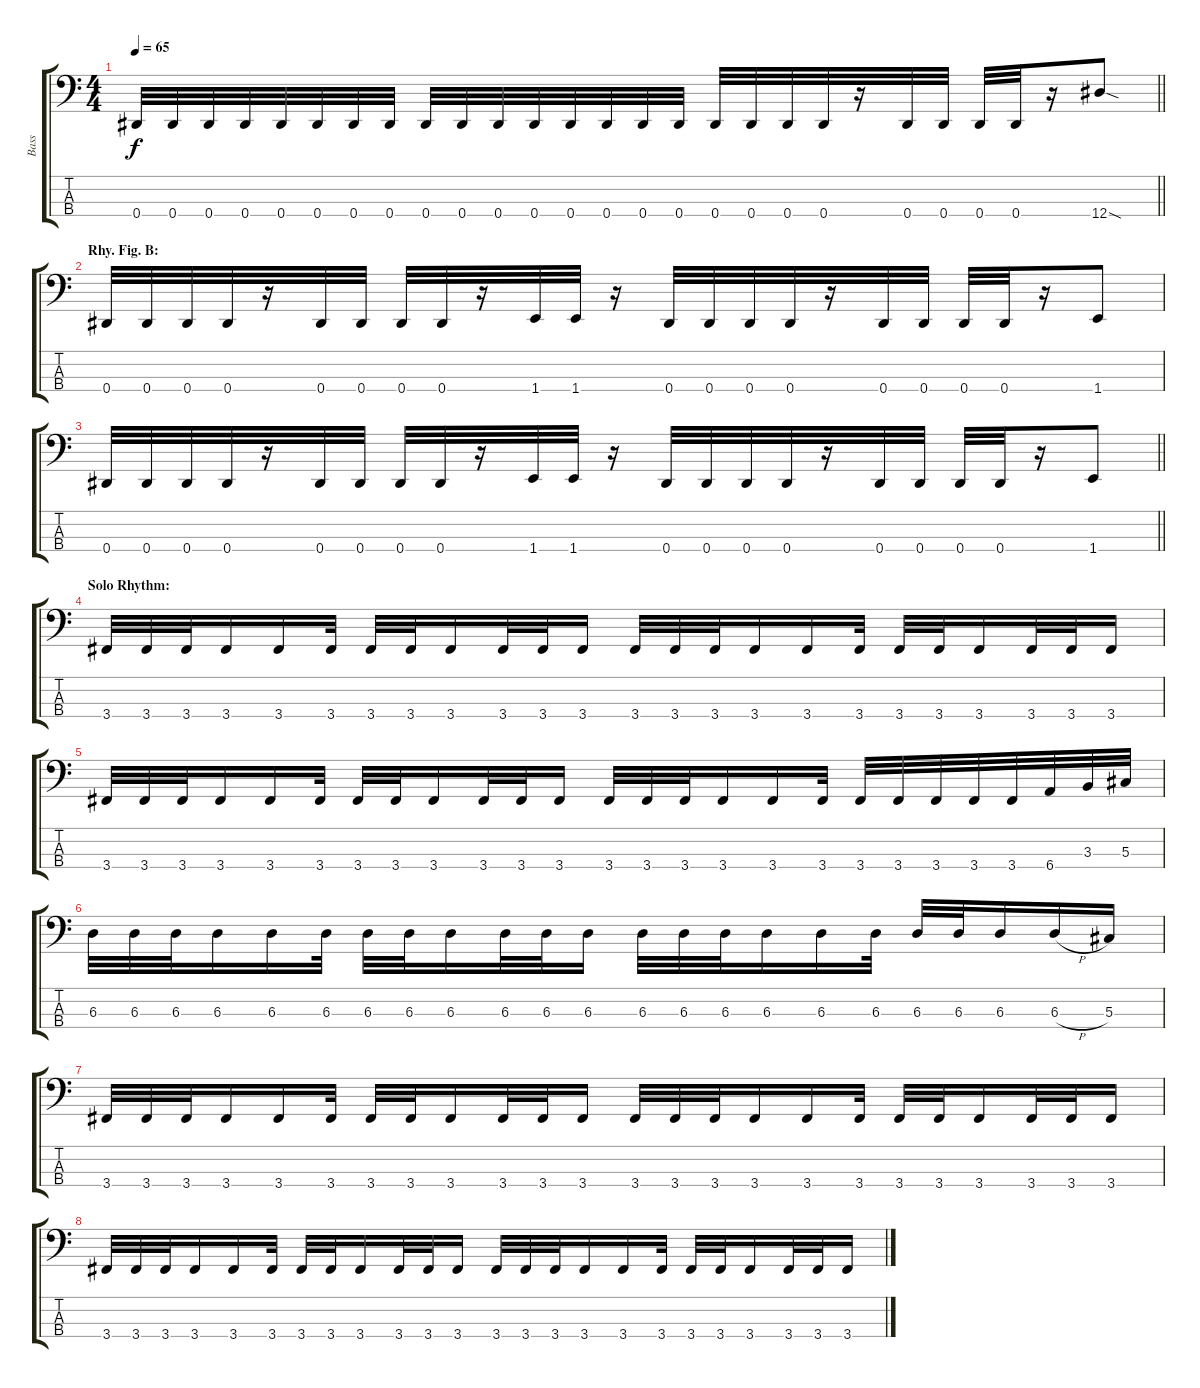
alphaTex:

\track ("Bass" "Bass") {instrument electricbassfinger}
\staff {score tabs}
\tuning (Gb2 Db2 Ab1 Eb1) {hide}
\ts (4 4)
\tempo 65
\clef f4
\barLineRight lightlight
\ks c
0.4.32{dy f} 0.4.32 0.4.32 0.4.32 0.4.32 0.4.32 0.4.32 0.4.32 0.4.32 0.4.32 0.4.32 0.4.32 0.4.32 0.4.32 0.4.32 0.4.32 0.4.32 0.4.32 0.4.32 0.4.32 r.16 0.4.32 0.4.32 0.4.32 0.4.32 r.16 12.4{sod}.8 |
\section ("" "Rhy. Fig. B:")
0.4.32 0.4.32 0.4.32 0.4.32 r.16 0.4.32 0.4.32 0.4.32 0.4.32 r.16 1.4.32 1.4.32 r.16 0.4.32 0.4.32 0.4.32 0.4.32 r.16 0.4.32 0.4.32 0.4.32 0.4.32 r.16 1.4.8 |
\barLineRight lightlight
0.4.32 0.4.32 0.4.32 0.4.32 r.16 0.4.32 0.4.32 0.4.32 0.4.32 r.16 1.4.32 1.4.32 r.16 0.4.32 0.4.32 0.4.32 0.4.32 r.16 0.4.32 0.4.32 0.4.32 0.4.32 r.16 1.4.8 |
\section ("" "Solo Rhythm:")
3.4.32 3.4.32 3.4.32 3.4.16 3.4.16 3.4.32 3.4.32 3.4.32 3.4.16 3.4.32 3.4.32 3.4.16 3.4.32 3.4.32 3.4.32 3.4.16 3.4.16 3.4.32 3.4.32 3.4.32 3.4.16 3.4.32 3.4.32 3.4.16 |
3.4.32 3.4.32 3.4.32 3.4.16 3.4.16 3.4.32 3.4.32 3.4.32 3.4.16 3.4.32 3.4.32 3.4.16 3.4.32 3.4.32 3.4.32 3.4.16 3.4.16 3.4.32 3.4.32 3.4.32 3.4.32 3.4.32 3.4.32 6.4.32 3.3.32 5.3.32 |
6.3.32 6.3.32 6.3.32 6.3.16 6.3.16 6.3.32 6.3.32 6.3.32 6.3.16 6.3.32 6.3.32 6.3.16 6.3.32 6.3.32 6.3.32 6.3.16 6.3.16 6.3.32 6.3.32 6.3.32 6.3.16 6.3{h}.16 5.3.16 |
3.4.32 3.4.32 3.4.32 3.4.16 3.4.16 3.4.32 3.4.32 3.4.32 3.4.16 3.4.32 3.4.32 3.4.16 3.4.32 3.4.32 3.4.32 3.4.16 3.4.16 3.4.32 3.4.32 3.4.32 3.4.16 3.4.32 3.4.32 3.4.16 |
3.4.32 3.4.32 3.4.32 3.4.16 3.4.16 3.4.32 3.4.32 3.4.32 3.4.16 3.4.32 3.4.32 3.4.16 3.4.32 3.4.32 3.4.32 3.4.16 3.4.16 3.4.32 3.4.32 3.4.32 3.4.16 3.4.32 3.4.32 3.4.16
